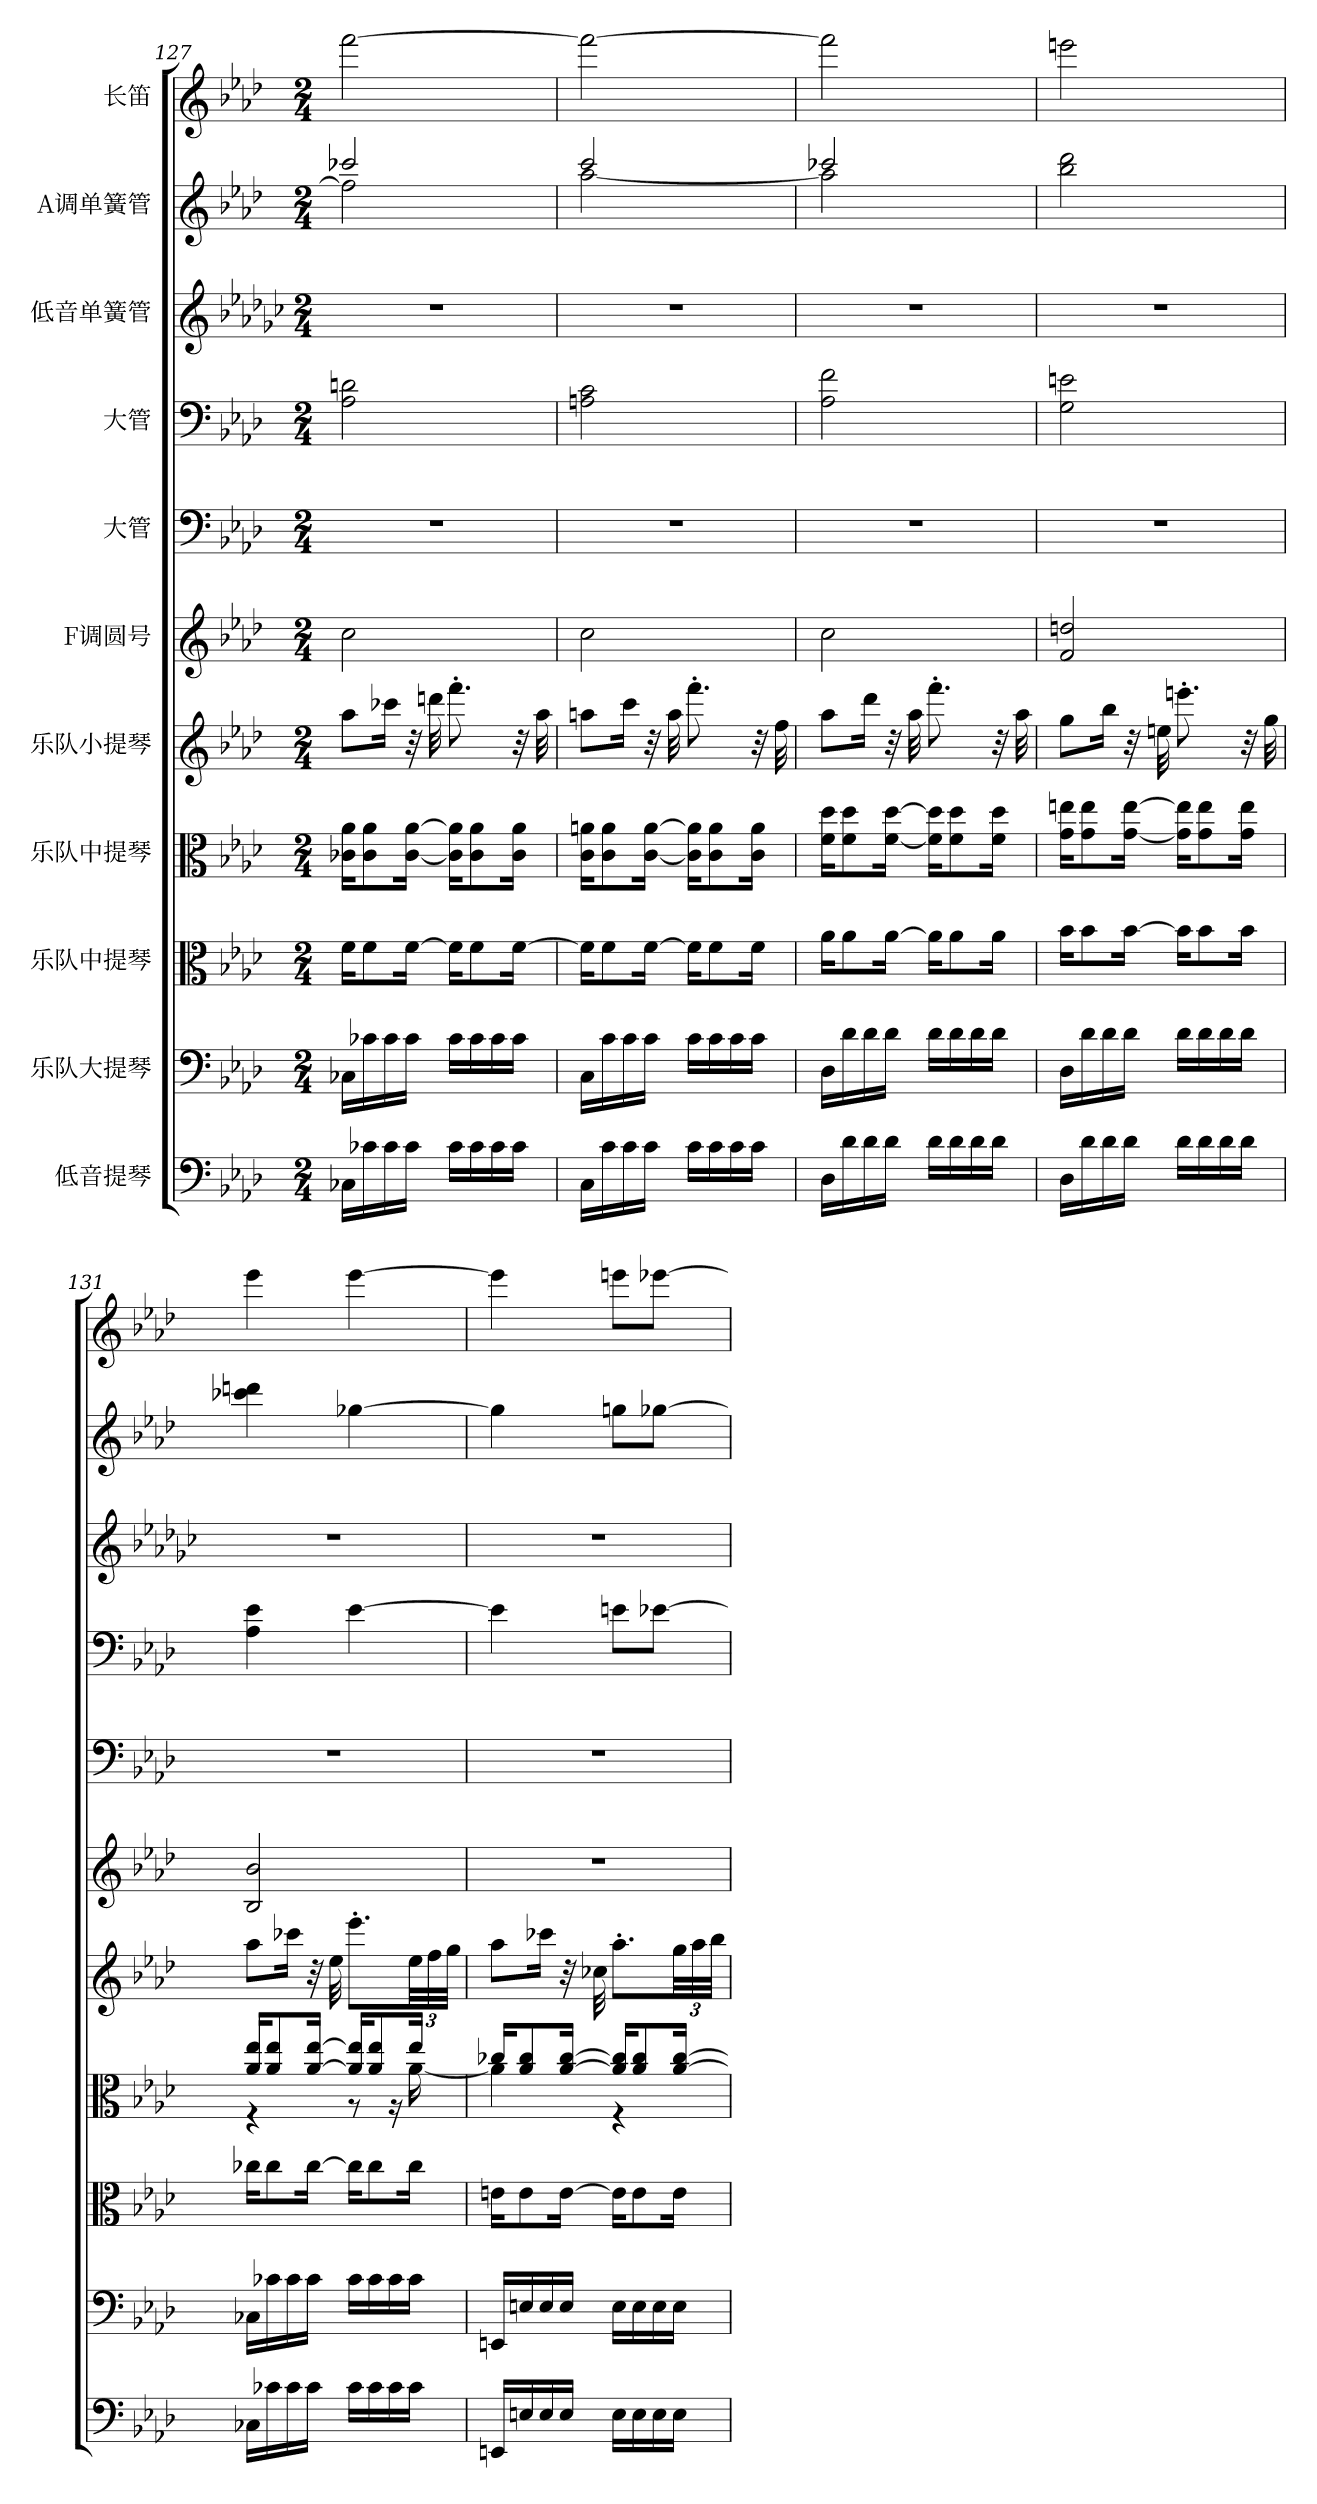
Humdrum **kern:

**kern	**kern	**kern	**kern	**kern	**kern	**kern	**kern	**kern	**kern	**kern
*part11	*part10	*part9	*part8	*part7	*part6	*part5	*part4	*part3	*part2	*part1
*staff11	*staff10	*staff9	*staff8	*staff7	*staff6	*staff5	*staff4	*staff3	*staff2	*staff1
*I"低音提琴	*I"乐队大提琴	*I"乐队中提琴	*I"乐队中提琴	*I"乐队小提琴	*I"F调圆号	*I"大管	*I"大管	*I"低音单簧管	*I"A调单簧管	*I"长笛
!!LO:PB:g=z
*clefF4	*clefF4	*clefC3	*clefC3	*clefG2	*clefG2	*clefF4	*clefF4	*clefG2	*clefG2	*clefG2
*ITrd7c12	*	*	*	*	*ITrd4c7	*	*	*ITrd8c14	*ITrd2c3	*
*k[b-e-a-d-]	*k[b-e-a-d-]	*k[b-e-a-d-]	*k[b-e-a-d-]	*k[b-e-a-d-]	*k[b-e-a-d-g-]	*k[b-e-a-d-]	*k[b-e-a-d-]	*k[b-e-a-d-g-c-]	*k[b-]	*k[b-e-a-d-]
*M2/4	*M2/4	*M2/4	*M2/4	*M2/4	*M2/4	*M2/4	*M2/4	*M2/4	*M2/4	*M2/4
=127	=127	=127	=127	=127	=127	=127	=127	=127	=127	=127
*	*	*	*	*	*	*	*	*	*^	*
16CC-X\LL	16C-X\LL	16f\KL	16c-X\ 16a-\KL	8aa-\L	2f\	2r	2A-\ 2dn\	2r	2aa-X/	2dd\]	[2fff\
16C-X\	16c-X\	8f\	8c-\ 8a-\	.	.	.	.	.	.	.	.
16C-\	16c-\	.	.	16ccc-X\Jk	.	.	.	.	.	.	.
16C-\JJ	16c-\JJ	[16f\Jk	[16c-\ [16a-\Jk	32r	.	.	.	.	.	.	.
.	.	.	.	32dddn\	.	.	.	.	.	.	.
16C-\LL	16c-\LL	16f\KL]	16c-\] 16a-\]KL	8.fff'\	.	.	.	.	.	.	.
16C-\	16c-\	8f\	8c-\ 8a-\	.	.	.	.	.	.	.	.
16C-\	16c-\	.	.	.	.	.	.	.	.	.	.
16C-\JJ	16c-\JJ	[16f\Jk	16c-\ 16a-\Jk	32r	.	.	.	.	.	.	.
.	.	.	.	32aa-\	.	.	.	.	.	.	.
=128	=128	=128	=128	=128	=128	=128	=128	=128	=128	=128	=128
16CC\LL	16C\LL	16f\KL]	16c\ 16an\KL	8aan\L	2f\	2r	2An\ 2c\	2r	2aa/	[2ff\	2fff\_
16C\	16c\	8f\	8c\ 8a\	.	.	.	.	.	.	.	.
16C\	16c\	.	.	16ccc\Jk	.	.	.	.	.	.	.
16C\JJ	16c\JJ	[16f\Jk	[16c\ [16a\Jk	32r	.	.	.	.	.	.	.
.	.	.	.	32aa\	.	.	.	.	.	.	.
16C\LL	16c\LL	16f\KL]	16c\] 16a\]KL	8.fff'\	.	.	.	.	.	.	.
16C\	16c\	8f\	8c\ 8a\	.	.	.	.	.	.	.	.
16C\	16c\	.	.	.	.	.	.	.	.	.	.
16C\JJ	16c\JJ	16f\Jk	16c\ 16a\Jk	32r	.	.	.	.	.	.	.
.	.	.	.	32ff\	.	.	.	.	.	.	.
=129	=129	=129	=129	=129	=129	=129	=129	=129	=129	=129	=129
16DD-\LL	16D-\LL	16a-\KL	16f\ 16dd-\KL	8aa-\L	2f\	2r	2A-\ 2f\	2r	2aa-X/	2ff\]	2fff\]
16D-\	16d-\	8a-\	8f\ 8dd-\	.	.	.	.	.	.	.	.
16D-\	16d-\	.	.	16ddd-\Jk	.	.	.	.	.	.	.
16D-\JJ	16d-\JJ	[16a-\Jk	[16f\ [16dd-\Jk	32r	.	.	.	.	.	.	.
.	.	.	.	32aa-\	.	.	.	.	.	.	.
16D-\LL	16d-\LL	16a-\KL]	16f\] 16dd-\]KL	8.fff'\	.	.	.	.	.	.	.
16D-\	16d-\	8a-\	8f\ 8dd-\	.	.	.	.	.	.	.	.
16D-\	16d-\	.	.	.	.	.	.	.	.	.	.
16D-\JJ	16d-\JJ	16a-\Jk	16f\ 16dd-\Jk	32r	.	.	.	.	.	.	.
.	.	.	.	32aa-\	.	.	.	.	.	.	.
*	*	*	*	*	*	*	*	*	*v	*v	*
!!LO:PB:g=z
=130	=130	=130	=130	=130	=130	=130	=130	=130	=130	=130
16DD-\LL	16D-\LL	16b-\KL	16g\ 16een\KL	8gg\L	2B-/ 2gn/	2r	2G\ 2en\	2r	2gg\ 2bb-\	2eeen\
16D-\	16d-\	8b-\	8g\ 8ee\	.	.	.	.	.	.	.
16D-\	16d-\	.	.	16bb-\Jk	.	.	.	.	.	.
16D-\JJ	16d-\JJ	[16b-\Jk	[16g\ [16ee\Jk	32r	.	.	.	.	.	.
.	.	.	.	32een\	.	.	.	.	.	.
16D-\LL	16d-\LL	16b-\KL]	16g\] 16ee\]KL	8.eeen'\	.	.	.	.	.	.
16D-\	16d-\	8b-\	8g\ 8ee\	.	.	.	.	.	.	.
16D-\	16d-\	.	.	.	.	.	.	.	.	.
16D-\JJ	16d-\JJ	16b-\Jk	16g\ 16ee\Jk	32r	.	.	.	.	.	.
.	.	.	.	32gg\	.	.	.	.	.	.
=131	=131	=131	=131	=131	=131	=131	=131	=131	=131	=131
*	*	*	*^	*	*	*	*	*	*	*
16CC-X\LL	16C-X\LL	16cc-X\KL	16a-/ 16ee-/KL	4r	8aa-\L	2E-/ 2e-/	2r	4A-\ 4e-\	2r	4aa-X\ 4bbn\	4eee-\
16C-X\	16c-X\	8cc-\	8a-/ 8ee-/	.	.	.	.	.	.	.	.
16C-\	16c-\	.	.	.	16ccc-X\Jk	.	.	.	.	.	.
16C-\JJ	16c-\JJ	[16cc-\Jk	[16a-/ [16ee-/Jk	.	32r	.	.	.	.	.	.
.	.	.	.	.	32ee-\	.	.	.	.	.	.
16C-\LL	16c-\LL	16cc-\KL]	16a-/] 16ee-/]KL	8r	8.eee-'\L	.	.	[4e-\	.	[4ee-X\	[4eee-\
16C-\	16c-\	8cc-\	8a-/ 8ee-/	.	.	.	.	.	.	.	.
16C-\	16c-\	.	.	16r	.	.	.	.	.	.	.
*	*	*	*	*	*Xbrackettup	*	*	*	*	*	*
16C-\JJ	16c-\JJ	16cc-\Jk	16ee-/Jk	[16a-\	48ee-\LL	.	.	.	.	.	.
.	.	.	.	.	48ff\	.	.	.	.	.	.
.	.	.	.	.	48gg\JJJ	.	.	.	.	.	.
!!LO:PB:g=z
=132	=132	=132	=132	=132	=132	=132	=132	=132	=132	=132	=132
16EEEn/LL	16EEn/LL	16en\KL	16cc-X/KL	4a-\]	8aa-\L	2r	2r	4e-\]	2r	4ee-\]	4eee-\]
16EEn/	16En/	8e\	8a-/ 8cc-/	.	.	.	.	.	.	.	.
16EE/	16E/	.	.	.	16ccc-X\Jk	.	.	.	.	.	.
16EE/JJ	16E/JJ	[16e\Jk	[16a-/ [16cc-/Jk	.	32r	.	.	.	.	.	.
.	.	.	.	.	32cc-X\	.	.	.	.	.	.
16EE\LL	16E\LL	16e\KL]	16a-/] 16cc-/]KL	4r	8.aa-'\L	.	.	8en\L	.	8een\L	8eeen\L
16EE\	16E\	8e\	8a-/ 8cc-/	.	.	.	.	.	.	.	.
16EE\	16E\	.	.	.	.	.	.	[8e-X\J	.	[8ee-X\J	[8eee-X\J
16EE\JJ	16E\JJ	16e\Jk	[16a-/ [16cc-/Jk	.	48gg\LL	.	.	.	.	.	.
.	.	.	.	.	48aa-\	.	.	.	.	.	.
.	.	.	.	.	48bb-\JJJ	.	.	.	.	.	.
*	*	*	*v	*v	*	*	*	*	*	*	*
=	=	=	=	=	=	=	=	=	=	=
*-	*-	*-	*-	*-	*-	*-	*-	*-	*-	*-
